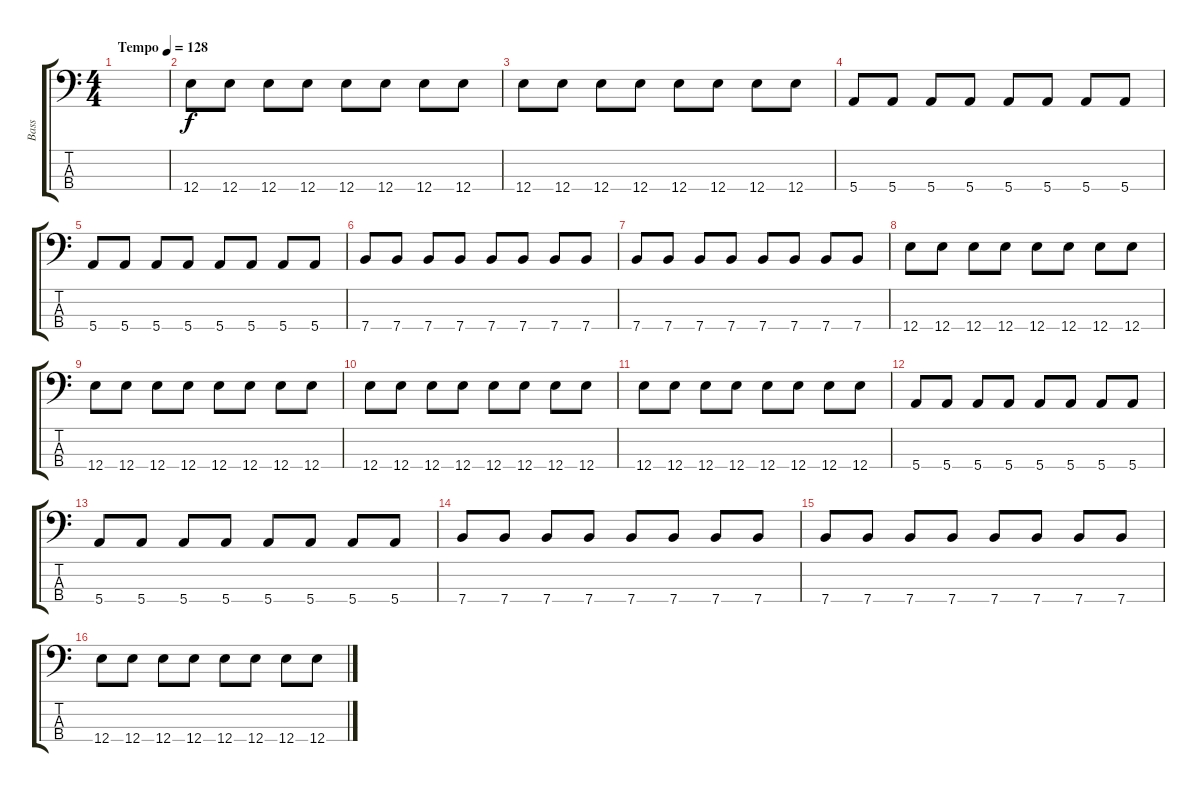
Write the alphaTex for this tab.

\track ("Bass" "Bass") {instrument electricbasspick}
\staff {score tabs}
\tuning (G2 D2 A1 E1) {hide}
\ts (4 4)
\tempo (128 "Tempo")
\clef f4
\ks c
|
12.4.8 12.4.8 12.4.8 12.4.8 12.4.8 12.4.8 12.4.8 12.4.8 |
12.4.8 12.4.8 12.4.8 12.4.8 12.4.8 12.4.8 12.4.8 12.4.8 |
5.4.8 5.4.8 5.4.8 5.4.8 5.4.8 5.4.8 5.4.8 5.4.8 |
5.4.8 5.4.8 5.4.8 5.4.8 5.4.8 5.4.8 5.4.8 5.4.8 |
7.4.8 7.4.8 7.4.8 7.4.8 7.4.8 7.4.8 7.4.8 7.4.8 |
7.4.8 7.4.8 7.4.8 7.4.8 7.4.8 7.4.8 7.4.8 7.4.8 |
12.4.8 12.4.8 12.4.8 12.4.8 12.4.8 12.4.8 12.4.8 12.4.8 |
12.4.8 12.4.8 12.4.8 12.4.8 12.4.8 12.4.8 12.4.8 12.4.8 |
12.4.8 12.4.8 12.4.8 12.4.8 12.4.8 12.4.8 12.4.8 12.4.8 |
12.4.8 12.4.8 12.4.8 12.4.8 12.4.8 12.4.8 12.4.8 12.4.8 |
5.4.8 5.4.8 5.4.8 5.4.8 5.4.8 5.4.8 5.4.8 5.4.8 |
5.4.8 5.4.8 5.4.8 5.4.8 5.4.8 5.4.8 5.4.8 5.4.8 |
7.4.8 7.4.8 7.4.8 7.4.8 7.4.8 7.4.8 7.4.8 7.4.8 |
7.4.8 7.4.8 7.4.8 7.4.8 7.4.8 7.4.8 7.4.8 7.4.8 |
12.4.8 12.4.8 12.4.8 12.4.8 12.4.8 12.4.8 12.4.8 12.4.8
